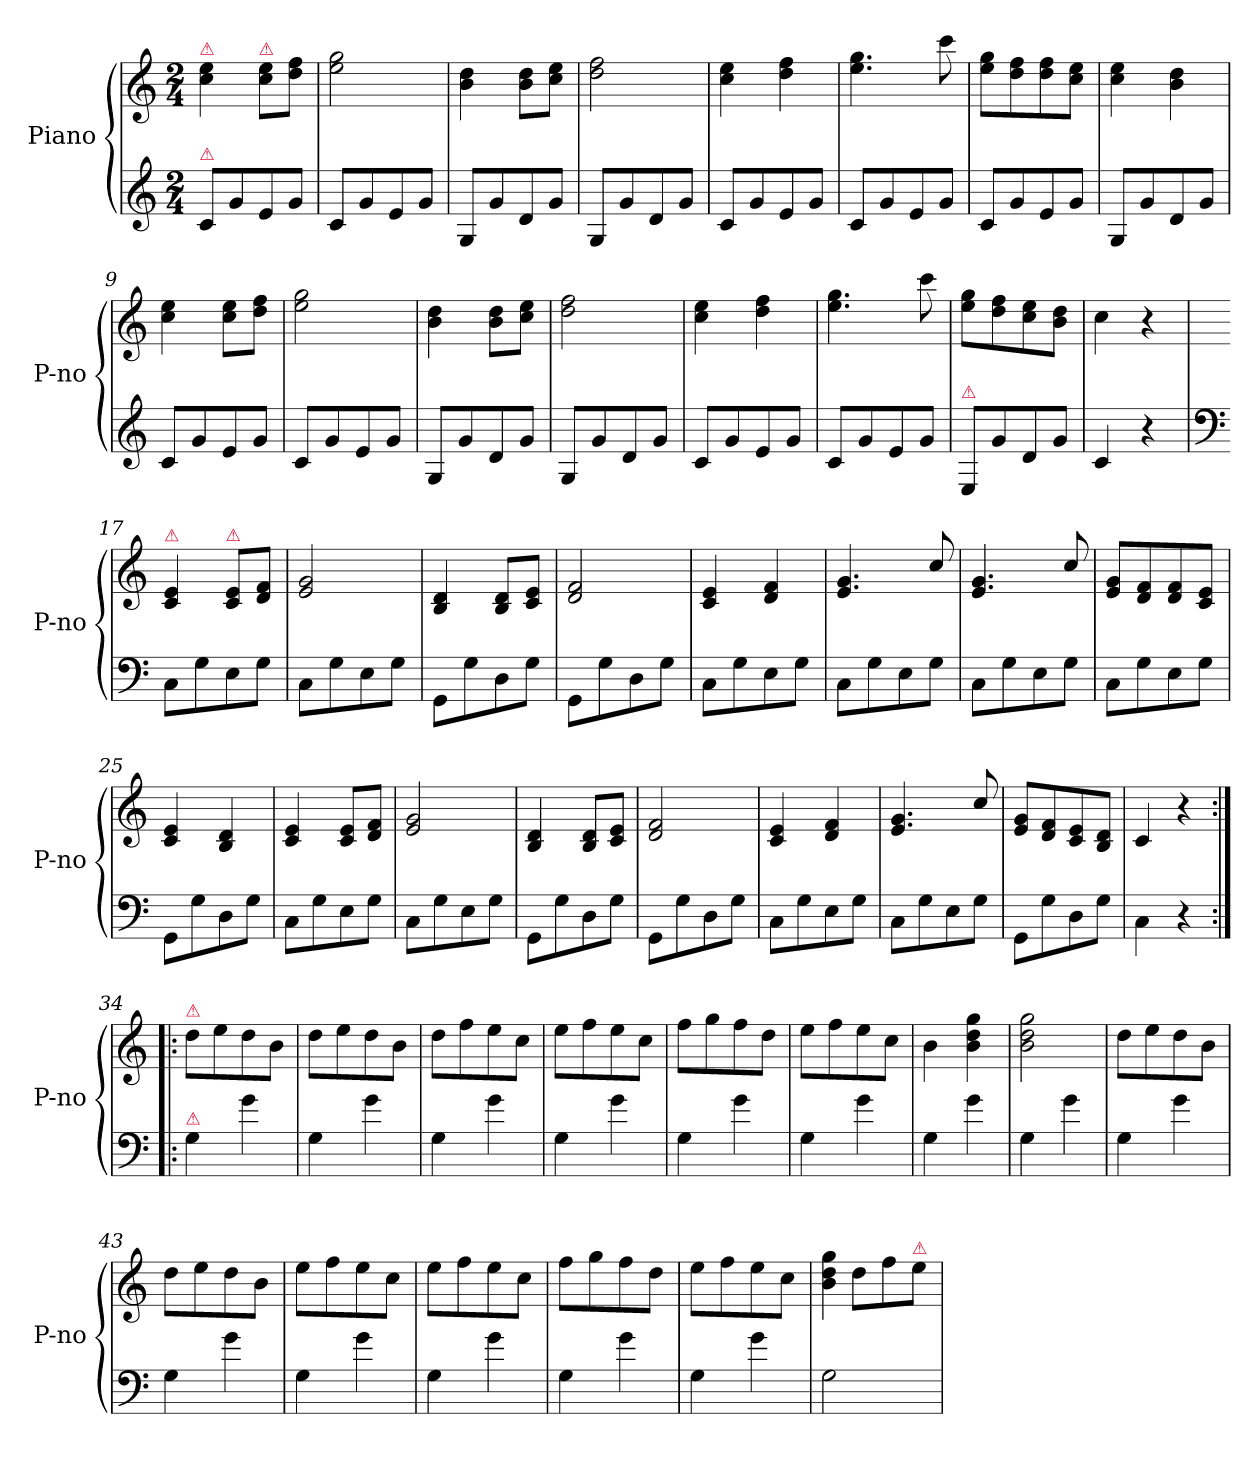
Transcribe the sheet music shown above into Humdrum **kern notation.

**kern	**kern
*part1	*part1
*staff2	*staff1
*I"Piano	*
*I'P-no	*
*clefG2	*clefG2
*k[]	*k[]
*M2/4	*M2/4
=1	=1
!	!LO:TX:a:color=crimson:t=⚠
!LO:TX:a:color=crimson:t=⚠	!
8c/L	4cc\ 4ee\
8g/	.
!	!LO:TX:a:color=crimson:t=⚠
8e/	8cc\ 8ee\L
8g/J	8dd\ 8ff\J
=2	=2
8c/L	2ee\ 2gg\
8g/	.
8e/	.
8g/J	.
=3	=3
8G/L	4b\ 4dd\
8g/	.
8d/	8b\ 8dd\L
8g/J	8cc\ 8ee\J
=4	=4
8G/L	2dd\ 2ff\
8g/	.
8d/	.
8g/J	.
=5	=5
8c/L	4cc\ 4ee\
8g/	.
8e/	4dd\ 4ff\
8g/J	.
=6	=6
8c/L	4.ee\ 4.gg\
8g/	.
8e/	.
8g/J	8ccc\
=7	=7
8c/L	8ee\ 8gg\L
8g/	8dd\ 8ff\
8e/	8dd\ 8ff\
8g/J	8cc\ 8ee\J
=8	=8
8G/L	4cc\ 4ee\
8g/	.
8d/	4b\ 4dd\
8g/J	.
=9	=9
8c/L	4cc\ 4ee\
8g/	.
8e/	8cc\ 8ee\L
8g/J	8dd\ 8ff\J
=10	=10
8c/L	2ee\ 2gg\
8g/	.
8e/	.
8g/J	.
=11	=11
8G/L	4b\ 4dd\
8g/	.
8d/	8b\ 8dd\L
8g/J	8cc\ 8ee\J
=12	=12
8G/L	2dd\ 2ff\
8g/	.
8d/	.
8g/J	.
=13	=13
8c/L	4cc\ 4ee\
8g/	.
8e/	4dd\ 4ff\
8g/J	.
=14	=14
8c/L	4.ee\ 4.gg\
8g/	.
8e/	.
8g/J	8ccc\
=15	=15
!LO:TX:a:color=crimson:t=⚠	!
8E/L	8ee\ 8gg\L
8g/	8dd\ 8ff\
8d/	8cc\ 8ee\
8g/J	8b\ 8dd\J
=16	=16
4c/	4cc\
4r	4r
=17	=17
*clefF4	*
!	!LO:TX:a:color=crimson:t=⚠
8C\L	4c/ 4e/
8G\	.
!	!LO:TX:a:color=crimson:t=⚠
8E\	8c/ 8e/L
8G\J	8d/ 8f/J
=18	=18
8C\L	2e/ 2g/
8G\	.
8E\	.
8G\J	.
=19	=19
8GG\L	4B/ 4d/
8G\	.
8D\	8B/ 8d/L
8G\J	8c/ 8e/J
=20	=20
8GG\L	2d/ 2f/
8G\	.
8D\	.
8G\J	.
=21	=21
8C\L	4c/ 4e/
8G\	.
8E\	4d/ 4f/
8G\J	.
=22	=22
8C\L	4.e/ 4.g/
8G\	.
8E\	.
8G\J	8cc/
=23	=23
8C\L	4.e/ 4.g/
8G\	.
8E\	.
8G\J	8cc/
=24	=24
8C\L	8e/ 8g/L
8G\	8d/ 8f/
8E\	8d/ 8f/
8G\J	8c/ 8e/J
=25	=25
8GG\L	4c/ 4e/
8G\	.
8D\	4B/ 4d/
8G\J	.
=26	=26
8C\L	4c/ 4e/
8G\	.
8E\	8c/ 8e/L
8G\J	8d/ 8f/J
=27	=27
8C\L	2e/ 2g/
8G\	.
8E\	.
8G\J	.
=28	=28
8GG\L	4B/ 4d/
8G\	.
8D\	8B/ 8d/L
8G\J	8c/ 8e/J
=29	=29
8GG\L	2d/ 2f/
8G\	.
8D\	.
8G\J	.
=30	=30
8C\L	4c/ 4e/
8G\	.
8E\	4d/ 4f/
8G\J	.
=31	=31
8C\L	4.e/ 4.g/
8G\	.
8E\	.
8G\J	8cc/
=32	=32
8GG\L	8e/ 8g/L
8G\	8d/ 8f/
8D\	8c/ 8e/
8G\J	8B/ 8d/J
=33	=33
4C\	4c/
4r	4r
=34:|!|:	=34:|!|:
!	!LO:TX:a:color=crimson:t=⚠
!LO:TX:a:color=crimson:t=⚠	!
4G\	8dd\L
.	8ee\
4g\	8dd\
.	8b\J
=35	=35
4G\	8dd\L
.	8ee\
4g\	8dd\
.	8b\J
=36	=36
4G\	8dd\L
.	8ff\
4g\	8ee\
.	8cc\J
=37	=37
4G\	8ee\L
.	8ff\
4g\	8ee\
.	8cc\J
=38	=38
4G\	8ff\L
.	8gg\
4g\	8ff\
.	8dd\J
=39	=39
4G\	8ee\L
.	8ff\
4g\	8ee\
.	8cc\J
=40	=40
4G\	4b\
4g\	4b\ 4dd\ 4gg\
=41	=41
4G\	2b\ 2dd\ 2gg\
4g\	.
=42	=42
4G\	8dd\L
.	8ee\
4g\	8dd\
.	8b\J
=43	=43
4G\	8dd\L
.	8ee\
4g\	8dd\
.	8b\J
=44	=44
4G\	8ee\L
.	8ff\
4g\	8ee\
.	8cc\J
=45	=45
4G\	8ee\L
.	8ff\
4g\	8ee\
.	8cc\J
=46	=46
4G\	8ff\L
.	8gg\
4g\	8ff\
.	8dd\J
=47	=47
4G\	8ee\L
.	8ff\
4g\	8ee\
.	8cc\J
=48	=48
*	*^
2G\	4b\ 4dd\ 4gg\	8ryy
.	.	8dd\L
.	8ryy	8ff\
!	!LO:TX:a:color=crimson:t=⚠	!
.	8ryy	8ee\J
*	*v	*v
=	=
*-	*-
